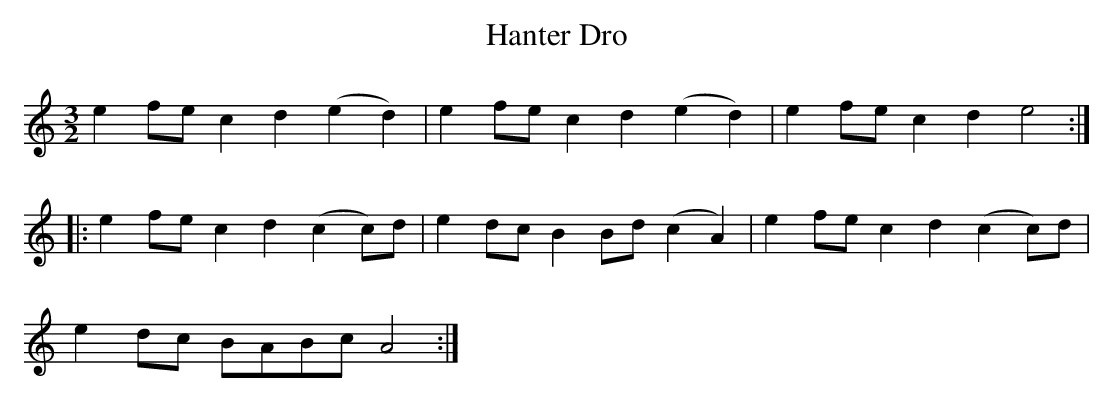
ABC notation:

X:1
T: Hanter Dro
M: 3/2
L:1/8
K: am
e2 fe c2 d2 (e2 d2)|e2 fe c2 d2 (e2 d2)|e2 fe c2 d2 e4 :|
|:e2 fe c2 d2 (c2c)d|e2 dc B2 Bd (c2A2)|e2 fe c2 d2 (c2c)d|
e2 dc BABc A4  :|
